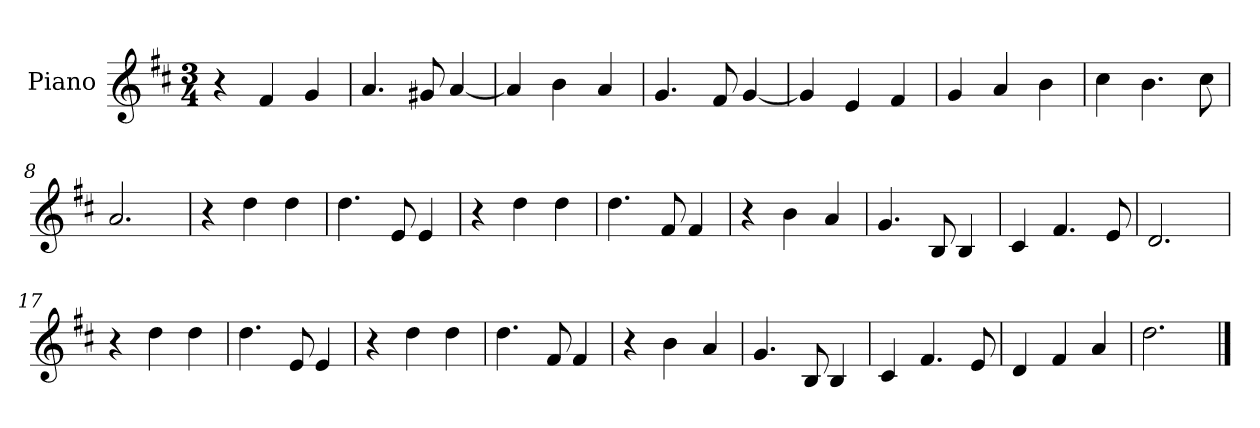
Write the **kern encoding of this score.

**kern
*part1
*staff1
*I"Piano
*I'Pno.
*clefG2
*k[f#c#]
*M3/4
*MM120
=1
4r
4f#/
4g/
=2
4.a/
8g#X/
[4a/
=3
4a/]
4b\
4a/
=4
4.g/
8f#/
[4g/
=5
4g/]
4e/
4f#/
=6
4g/
4a/
4b\
=7
4cc#\
4.b\
8cc#\
=8
2.a/
=9
4r
4dd\
4dd\
=10
4.dd\
8e/
4e/
=11
4r
4dd\
4dd\
!!LO:LB:g=z
=12
4.dd\
8f#/
4f#/
=13
4r
4b\
4a/
=14
4.g/
8B/
4B/
=15
4c#/
4.f#/
8e/
=16
2.d/
=17
4r
4dd\
4dd\
=18
4.dd\
8e/
4e/
=19
4r
4dd\
4dd\
=20
4.dd\
8f#/
4f#/
=21
4r
4b\
4a/
=22
4.g/
8B/
4B/
!!LO:LB:g=z
=23
4c#/
4.f#/
8e/
=24
4d/
4f#/
4a/
=25
2.dd\
==
*-
